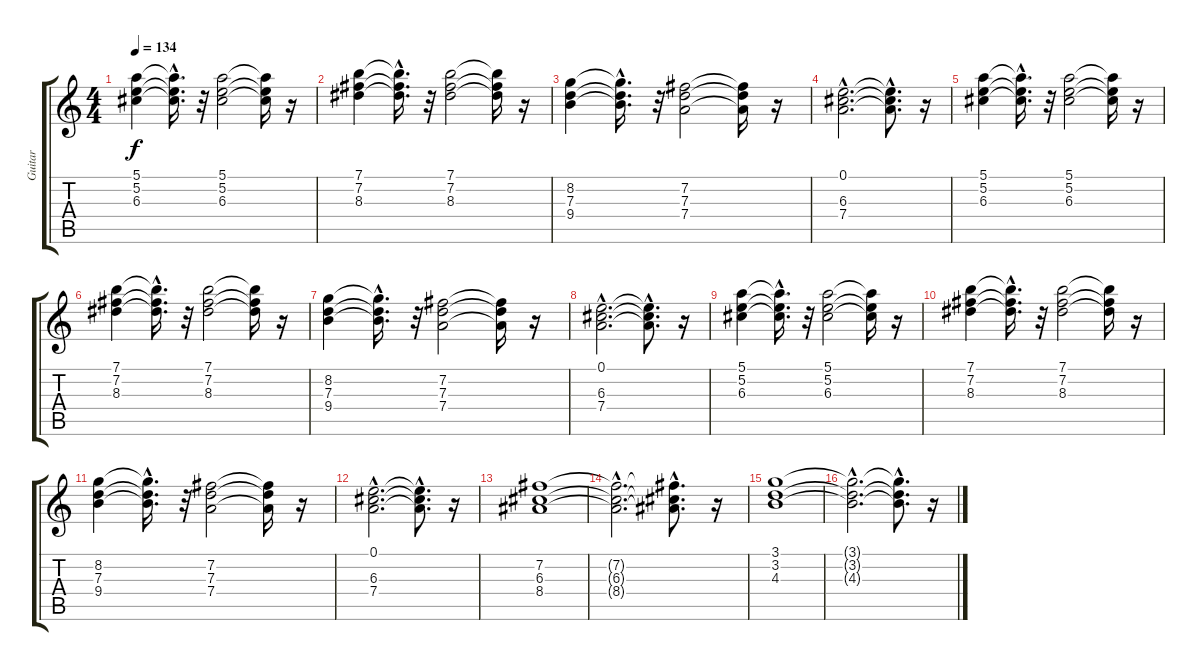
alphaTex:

\track ("Guitar" "Guitar") {instrument acousticguitarsteel}
\staff {score tabs}
\tuning (E4 B3 G3 D3 A2 E2) {hide}
\ts (4 4)
\tempo 134
\clef g2
\ks c
(5.1 5.2 6.3).4{dy f} (5.1{hac t} 5.2{hac t} 6.3{hac t}).16{d} r.32 (5.1 5.2 6.3).2 (5.1{t} 5.2{t} 6.3{t}).16 r.16 |
(7.1 7.2 8.3).4 (7.1{hac t} 7.2{hac t} 8.3{hac t}).16{d} r.32 (7.1 7.2 8.3).2 (7.1{t} 7.2{t} 8.3{t}).16 r.16 |
(8.2 7.3 9.4).4 (8.2{hac t} 7.3{hac t} 9.4{hac t}).16{d} r.32 (7.2 7.3 7.4).2 (7.2{t} 7.3{t} 7.4{t}).16 r.16 |
(0.1{hac} 6.3{hac} 7.4{hac}).2{d} (0.1{hac t} 6.3{hac t} 7.4{hac t}).8{d} r.16 |
(5.1 5.2 6.3).4 (5.1{hac t} 5.2{hac t} 6.3{hac t}).16{d} r.32 (5.1 5.2 6.3).2 (5.1{t} 5.2{t} 6.3{t}).16 r.16 |
(7.1 7.2 8.3).4 (7.1{hac t} 7.2{hac t} 8.3{hac t}).16{d} r.32 (7.1 7.2 8.3).2 (7.1{t} 7.2{t} 8.3{t}).16 r.16 |
(8.2 7.3 9.4).4 (8.2{hac t} 7.3{hac t} 9.4{hac t}).16{d} r.32 (7.2 7.3 7.4).2 (7.2{t} 7.3{t} 7.4{t}).16 r.16 |
(0.1{hac} 6.3{hac} 7.4{hac}).2{d} (0.1{hac t} 6.3{hac t} 7.4{hac t}).8{d} r.16 |
(5.1 5.2 6.3).4 (5.1{hac t} 5.2{hac t} 6.3{hac t}).16{d} r.32 (5.1 5.2 6.3).2 (5.1{t} 5.2{t} 6.3{t}).16 r.16 |
(7.1 7.2 8.3).4 (7.1{hac t} 7.2{hac t} 8.3{hac t}).16{d} r.32 (7.1 7.2 8.3).2 (7.1{t} 7.2{t} 8.3{t}).16 r.16 |
(8.2 7.3 9.4).4 (8.2{hac t} 7.3{hac t} 9.4{hac t}).16{d} r.32 (7.2 7.3 7.4).2 (7.2{t} 7.3{t} 7.4{t}).16 r.16 |
(0.1{hac} 6.3{hac} 7.4{hac}).2{d} (0.1{hac t} 6.3{hac t} 7.4{hac t}).8{d} r.16 |
(7.2 6.3 8.4).1 |
(7.2{hac t} 6.3{hac t} 8.4{hac t}).2{d} (7.2{hac t} 6.3{hac t} 8.4{hac t}).8{d} r.16 |
(3.1 3.2 4.3).1 |
(3.1{hac t} 3.2{hac t} 4.3{hac t}).2{d} (3.1{hac t} 3.2{hac t} 4.3{hac t}).8{d} r.16
